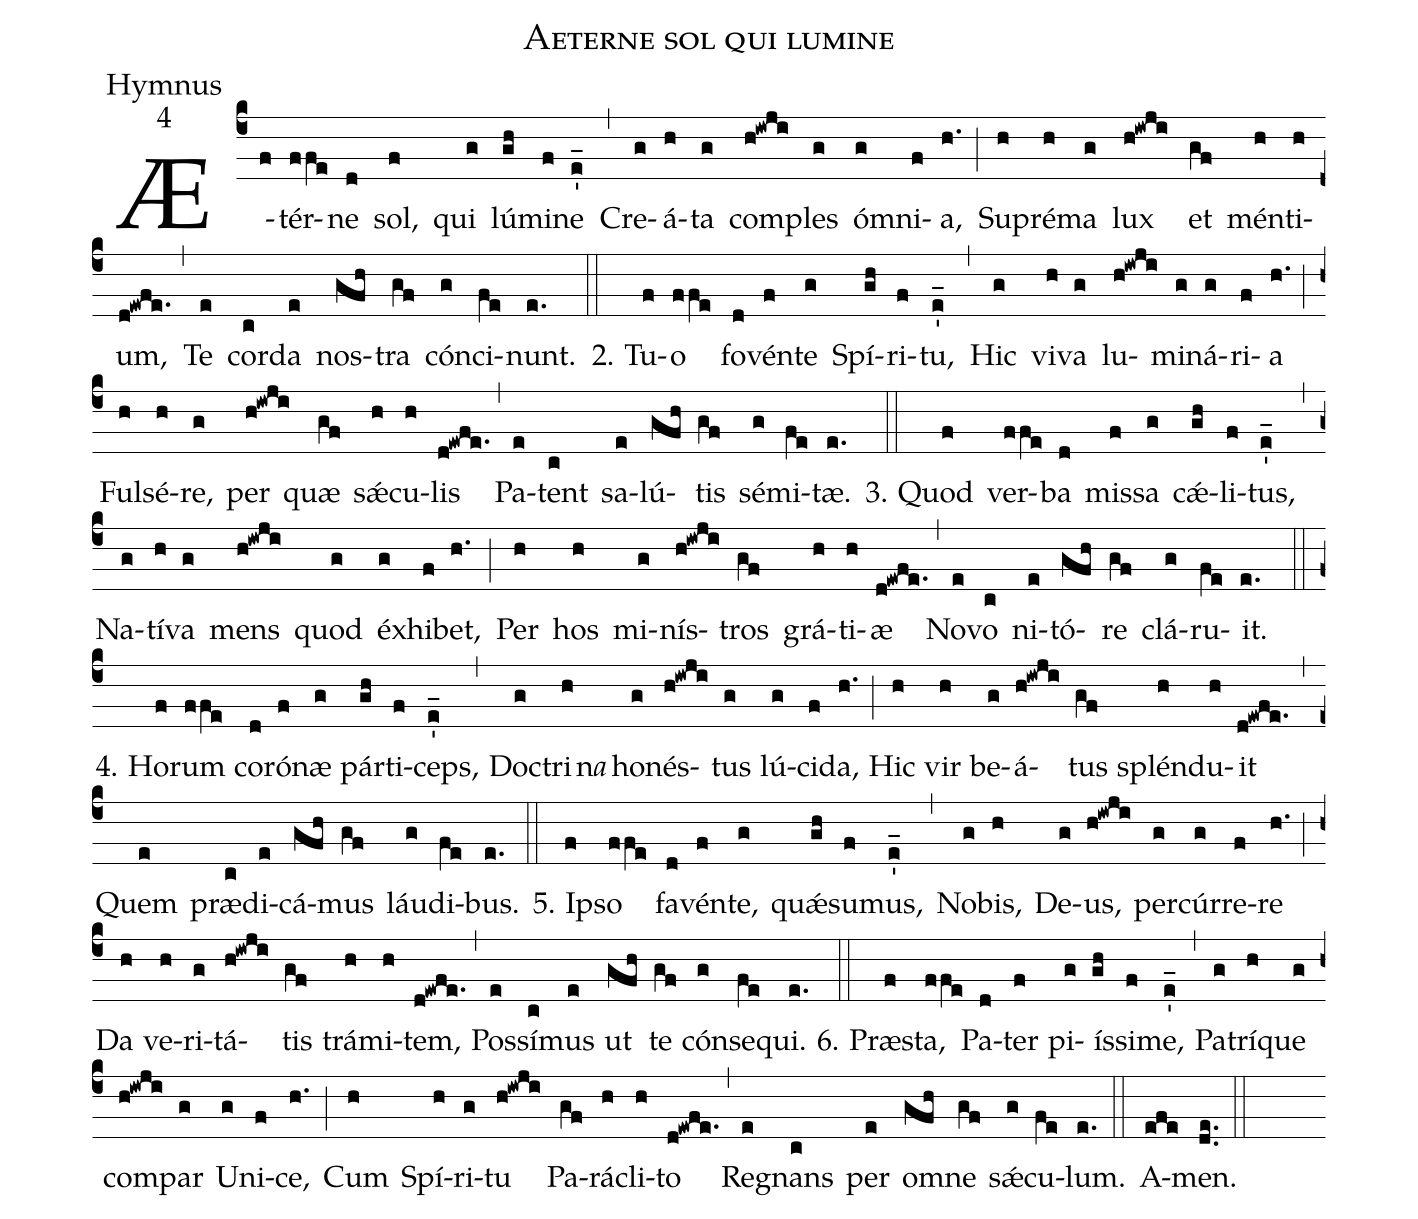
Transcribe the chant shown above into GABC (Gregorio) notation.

name:Aeterne sol qui lumine;
office-part:Hymnus;
mode:4;
%%
(c4)Æ(f)tér(ffe)ne(d) sol,(f) qui(g) lú(gh)mi(f)ne(e'_) (,)
Cre(g)á(h)ta(g) com(h!iwji)ples(g) óm(g)ni(f)a,(h.) (;)
Su(h)pré(h)ma(g) lux(h!iwji) et(gf) mén(h)ti(h)um,(d!ewfe.) (,)
Te(e) cor(c)da(e) nos(gfh)tra(gf) cón(g)ci(fe)nunt.(e.) (::)

2. Tu(f)o(ffe) fo(d)vén(f)te(g) Spí(gh)ri(f)tu,(e'_) (,)
Hic(g) vi(h)va(g) lu(h!iwji)mi(g)ná(g)ri(f)a(h.) (;)
Ful(h)sé(h)re,(g) per(h!iwji) quæ(gf) sǽ(h)cu(h)lis(d!ewfe.) (,)
Pa(e)tent(c) sa(e)lú(gfh)tis(gf) sé(g)mi(fe)tæ.(e.) (::)

3. Quod(f) ver(ffe)ba(d) mis(f)sa(g) cǽ(gh)li(f)tus,(e'_) (,)
Na(g)tí(h)va(g) mens(h!iwji) quod(g) éx(g)hi(f)bet,(h.) (;)
Per(h) hos(h) mi(g)nís(h!iwji)tros(gf) grá(h)ti(h)æ(d!ewfe.) (,)
No(e)vo(c) ni(e)tó(gfh)re(gf) clá(g)ru(fe)it.(e.) (::)

4. Ho(f)rum(ffe) co(d)ró(f)næ(g) pár(gh)ti(f)ceps,(e'_) (,)
Doc(g)tri(h)n<i>a</i>() ho(g)nés(h!iwji)tus(g) lú(g)ci(f)da,(h.) (;)
Hic(h) vir(h) be(g)á(h!iwji)tus(gf) splén(h)du(h)it(d!ewfe.) (,)
Quem(e) præ(c)di(e)cá(gfh)mus(gf) láu(g)di(fe)bus.(e.) (::)

5. Ip(f)so(ffe) fa(d)vén(f)te,(g) quǽ(gh)su(f)mus,(e'_) (,)
No(g)bis,(h) De(g)us,(h!iwji) per(g)cúr(g)re(f)re(h.) (;)
Da(h) ve(h)ri(g)tá(h!iwji)tis(gf) trá(h)mi(h)tem,(d!ewfe.) (,)
Pos(e)sí(c)mus(e) ut(gfh) te(gf) cón(g)se(fe)qui.(e.) (::)

6. Præ(f)sta,(ffe) Pa(d)ter(f) pi(g)ís(gh)si(f)me,(e'_) (,)
Pa(g)trí(h)que(g) com(h!iwji)par(g) U(g)ni(f)ce,(h.) (;)
Cum(h) Spí(h)ri(g)tu(h!iwji) Pa(gf)rá(h)cli(h)to(d!ewfe.) (,)
Re(e)gnans(c) per(e) om(gfh)ne(gf) sǽ(g)cu(fe)lum.(e.) (::)
A(efe)men.(de..) (::)
